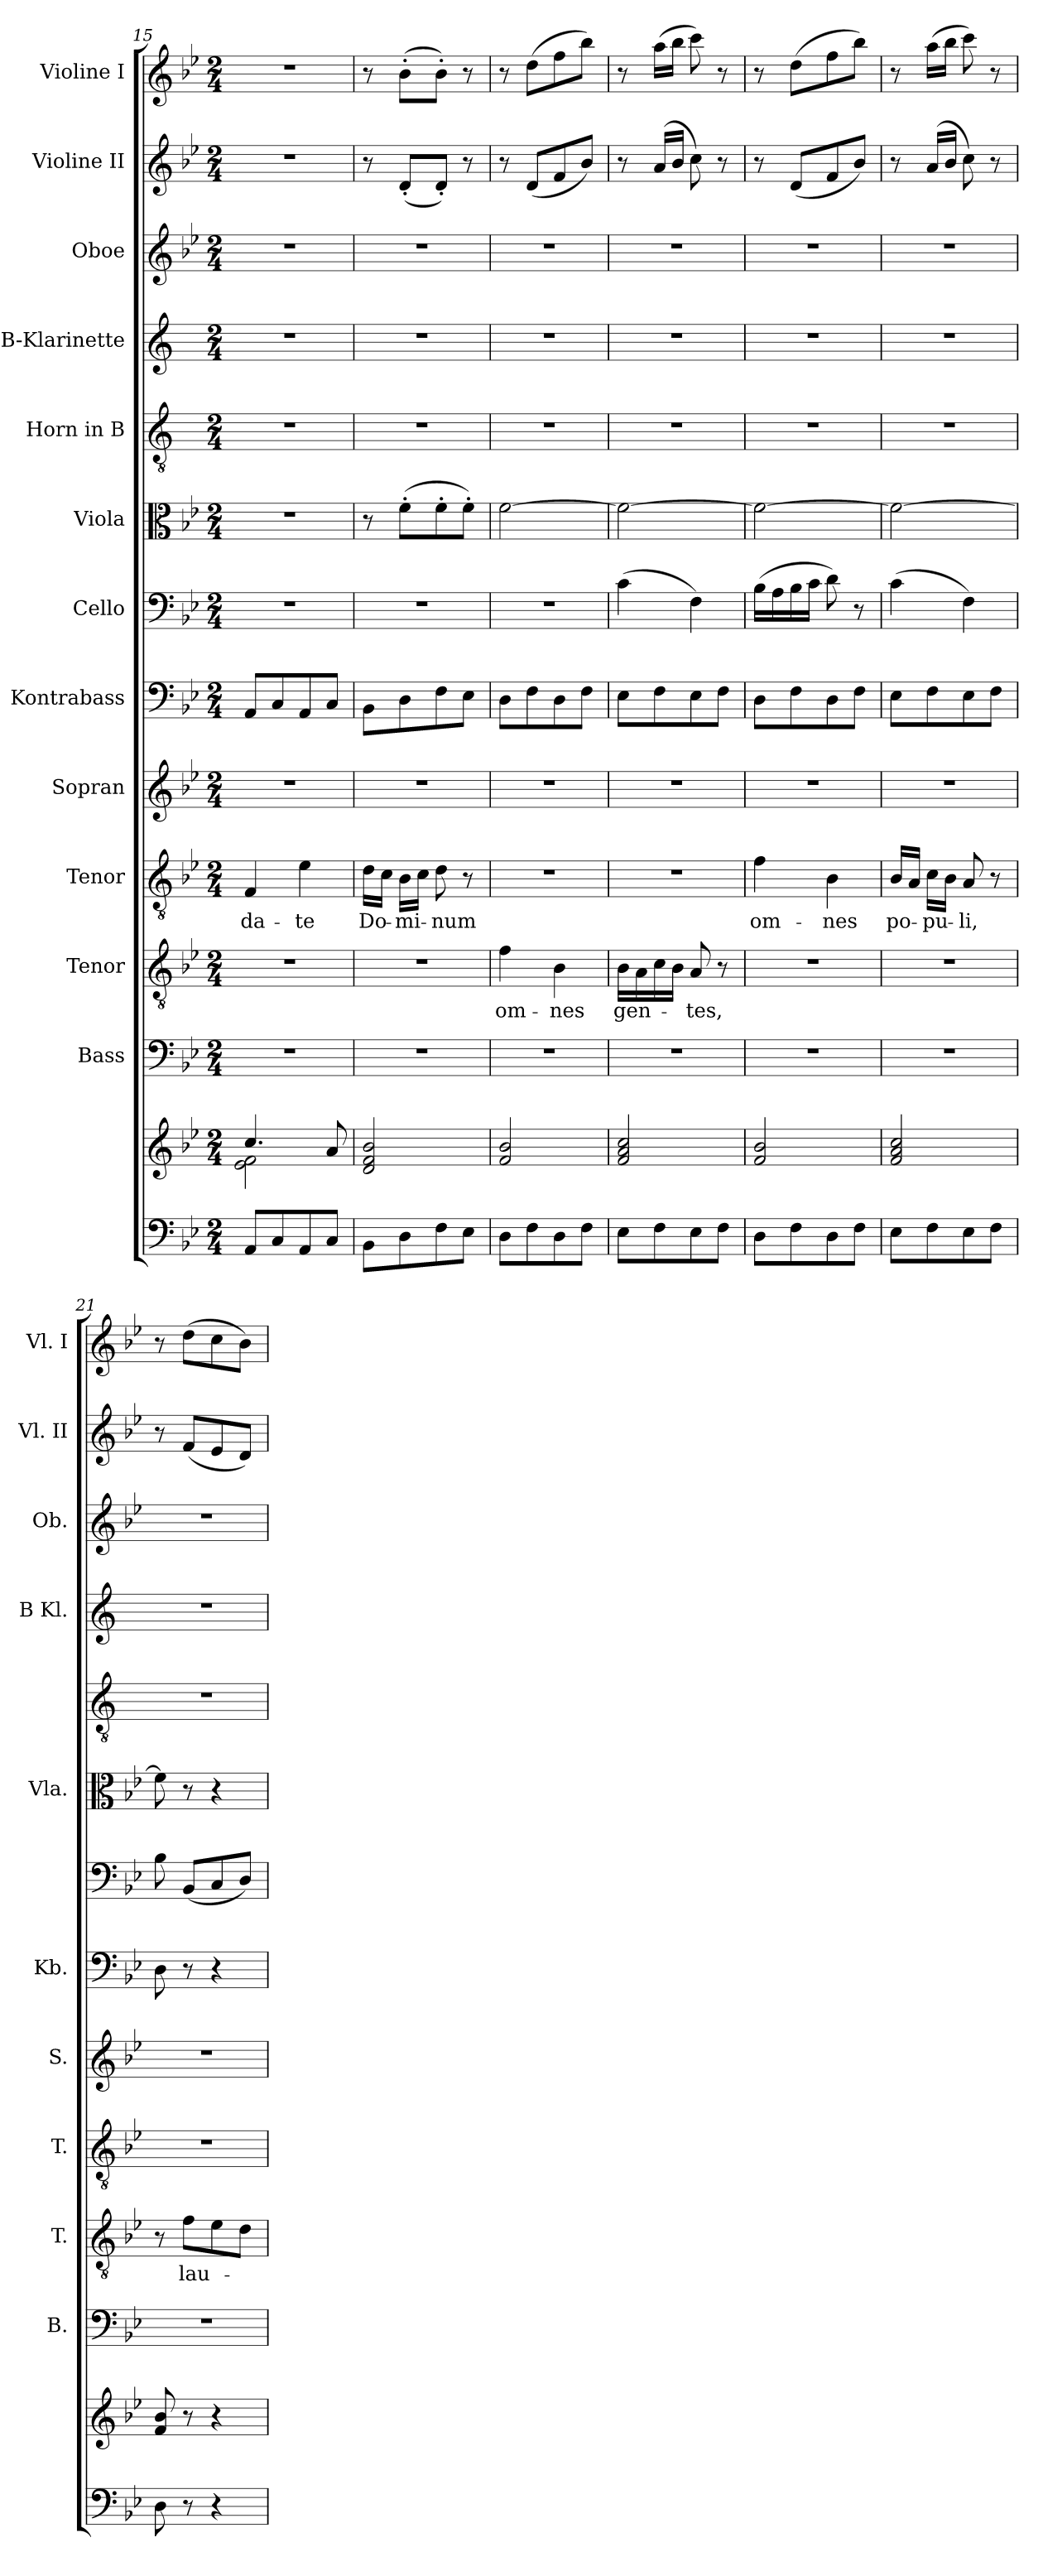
**kern	**kern	**kern	**kern	**text	**kern	**text	**kern	**kern	**kern	**kern	**kern	**kern	**kern	**kern	**kern
*part13	*part13	*part12	*part11	*part11	*part10	*part10	*part9	*part8	*part7	*part6	*part5	*part4	*part3	*part2	*part1
*staff14	*staff13	*staff12	*staff11	*staff11	*staff10	*staff10	*staff9	*staff8	*staff7	*staff6	*staff5	*staff4	*staff3	*staff2	*staff1
*	*	*I"Bass	*I"Tenor	*	*I"Tenor	*	*I"Sopran	*I"Kontrabass	*I"Cello	*I"Viola	*I"Horn in B	*I"B-Klarinette	*I"Oboe	*I"Violine II	*I"Violine I
*	*	*I'B.	*I'T.	*	*I'T.	*	*I'S.	*I'Kb.	*	*I'Vla.	*	*I'B Kl.	*I'Ob.	*I'Vl. II	*I'Vl. I
*clefF4	*clefG2	*clefF4	*clefGv2	*	*clefGv2	*	*clefG2	*clefF4	*clefF4	*clefC3	*clefGv2	*clefG2	*clefG2	*clefG2	*clefG2
*	*	*	*	*	*	*	*	*ITrd7c12	*	*	*ITrd1c2	*ITrd1c2	*	*	*
*k[b-e-]	*k[b-e-]	*k[b-e-]	*k[b-e-]	*	*k[b-e-]	*	*k[b-e-]	*k[b-e-]	*k[b-e-]	*k[b-e-]	*k[b-e-]	*k[b-e-]	*k[b-e-]	*k[b-e-]	*k[b-e-]
*B-:	*B-:	*B-:	*B-:	*	*B-:	*	*B-:	*B-:	*B-:	*B-:	*B-:	*B-:	*B-:	*B-:	*B-:
*M2/4	*M2/4	*M2/4	*M2/4	*	*M2/4	*	*M2/4	*M2/4	*M2/4	*M2/4	*M2/4	*M2/4	*M2/4	*M2/4	*M2/4
=15	=15	=15	=15	=15	=15	=15	=15	=15	=15	=15	=15	=15	=15	=15	=15
*	*^	*	*	*	*	*	*	*	*	*	*	*	*	*	*
!	!	!	!	!	!	!	!LO:LY:b	!	!	!	!	!	!	!	!	!
8AA/L	4.cc/	2e-\ 2f\	2r	2r	.	4F/	-da-	2r	8AAA/L	2r	2r	2r	2r	2r	2r	2r
8C/	.	.	.	.	.	.	.	.	8CC/	.	.	.	.	.	.	.
!	!	!	!	!	!	!	!LO:LY:b	!	!	!	!	!	!	!	!	!
8AA/	.	.	.	.	.	4e-\	-te	.	8AAA/	.	.	.	.	.	.	.
8C/J	8a/	.	.	.	.	.	.	.	8CC/J	.	.	.	.	.	.	.
*	*v	*v	*	*	*	*	*	*	*	*	*	*	*	*	*	*
!!LO:PB:g=z
=16	=16	=16	=16	=16	=16	=16	=16	=16	=16	=16	=16	=16	=16	=16	=16
!	!	!	!	!	!	!LO:LY:b	!	!	!	!	!	!	!	!	!
8BB-\L	2d/ 2f/ 2b-/	2r	2r	.	16d\LL	Do-	2r	8BBB-\L	2r	8r	2r	2r	2r	8r	8r
.	.	.	.	.	16c\JJ	.	.	.	.	.	.	.	.	.	.
!	!	!	!	!	!	!LO:LY:b	!	!	!	!	!	!	!	!	!
8D\	.	.	.	.	16B-\LL	-mi-	.	8DD\	.	(>8f'>\L	.	.	.	(<8d'</L	(>8b-'>\L
.	.	.	.	.	16c\JJ	.	.	.	.	.	.	.	.	.	.
!	!	!	!	!	!	!LO:LY:b	!	!	!	!	!	!	!	!	!
8F\	.	.	.	.	8d\	-num	.	8FF\	.	8f'>\	.	.	.	8d'</J)	8b-'>\J)
8E-\J	.	.	.	.	8r	.	.	8EE-\J	.	8f'>\J)	.	.	.	8r	8r
=17	=17	=17	=17	=17	=17	=17	=17	=17	=17	=17	=17	=17	=17	=17	=17
!	!	!	!	!LO:LY:b	!	!	!	!	!	!	!	!	!	!	!
8D\L	2f/ 2b-/	2r	4f\	om-	2r	.	2r	8DD\L	2r	[2f\	2r	2r	2r	8r	8r
8F\	.	.	.	.	.	.	.	8FF\	.	.	.	.	.	(<8d/L	(>8dd\L
!	!	!	!	!LO:LY:b	!	!	!	!	!	!	!	!	!	!	!
8D\	.	.	4B-\	-nes	.	.	.	8DD\	.	.	.	.	.	8f/	8ff\
8F\J	.	.	.	.	.	.	.	8FF\J	.	.	.	.	.	8b-/J)	8bb-\J)
=18	=18	=18	=18	=18	=18	=18	=18	=18	=18	=18	=18	=18	=18	=18	=18
!	!	!	!	!LO:LY:b	!	!	!	!	!	!	!	!	!	!	!
8E-\L	2f/ 2a/ 2cc/	2r	16B-\LL	gen-	2r	.	2r	8EE-\L	(>4c\	2f\_	2r	2r	2r	8r	8r
.	.	.	16A\	.	.	.	.	.	.	.	.	.	.	.	.
8F\	.	.	16c\	.	.	.	.	8FF\	.	.	.	.	.	(>16a/LL	(>16aa\LL
.	.	.	16B-\JJ	.	.	.	.	.	.	.	.	.	.	16b-/JJ	16bb-\JJ
!	!	!	!	!LO:LY:b	!	!	!	!	!	!	!	!	!	!	!
8E-\	.	.	8A/	-tes,	.	.	.	8EE-\	4F\)	.	.	.	.	8cc\)	8ccc\)
8F\J	.	.	8r	.	.	.	.	8FF\J	.	.	.	.	.	8r	8r
=19	=19	=19	=19	=19	=19	=19	=19	=19	=19	=19	=19	=19	=19	=19	=19
!	!	!	!	!	!	!LO:LY:b	!	!	!	!	!	!	!	!	!
8D\L	2f/ 2b-/	2r	2r	.	4f\	om-	2r	8DD\L	(>16B-\LL	2f\_	2r	2r	2r	8r	8r
.	.	.	.	.	.	.	.	.	16A\	.	.	.	.	.	.
8F\	.	.	.	.	.	.	.	8FF\	16B-\	.	.	.	.	(<8d/L	(>8dd\L
.	.	.	.	.	.	.	.	.	16c\JJ	.	.	.	.	.	.
!	!	!	!	!	!	!LO:LY:b	!	!	!	!	!	!	!	!	!
8D\	.	.	.	.	4B-\	-nes	.	8DD\	8d\)	.	.	.	.	8f/	8ff\
8F\J	.	.	.	.	.	.	.	8FF\J	8r	.	.	.	.	8b-/J)	8bb-\J)
=20	=20	=20	=20	=20	=20	=20	=20	=20	=20	=20	=20	=20	=20	=20	=20
!	!	!	!	!	!	!LO:LY:b	!	!	!	!	!	!	!	!	!
8E-\L	2f/ 2a/ 2cc/	2r	2r	.	16B-/LL	po-	2r	8EE-\L	(>4c\	2f\_	2r	2r	2r	8r	8r
.	.	.	.	.	16A/JJ	.	.	.	.	.	.	.	.	.	.
!	!	!	!	!	!	!LO:LY:b	!	!	!	!	!	!	!	!	!
8F\	.	.	.	.	16c\LL	-pu-	.	8FF\	.	.	.	.	.	(>16a/LL	(>16aa\LL
.	.	.	.	.	16B-\JJ	.	.	.	.	.	.	.	.	16b-/JJ	16bb-\JJ
!	!	!	!	!	!	!LO:LY:b	!	!	!	!	!	!	!	!	!
8E-\	.	.	.	.	8A/	-li,	.	8EE-\	4F\)	.	.	.	.	8cc\)	8ccc\)
8F\J	.	.	.	.	8r	.	.	8FF\J	.	.	.	.	.	8r	8r
=21	=21	=21	=21	=21	=21	=21	=21	=21	=21	=21	=21	=21	=21	=21	=21
8D\	8f/ 8b-/	2r	8r	.	2r	.	2r	8DD\	8B-\	8f\]	2r	2r	2r	8r	8r
!	!	!	!	!LO:LY:b	!	!	!	!	!	!	!	!	!	!	!
8r	8r	.	8f\L	lau-	.	.	.	8r	(<8BB-/L	8r	.	.	.	(<8f/L	(>8dd\L
4r	4r	.	8e-\	.	.	.	.	4r	8C/	4r	.	.	.	8e-/	8cc\
.	.	.	8d\J	.	.	.	.	.	8D/J)	.	.	.	.	8d/J)	8b-\J)
=	=	=	=	=	=	=	=	=	=	=	=	=	=	=	=
*-	*-	*-	*-	*-	*-	*-	*-	*-	*-	*-	*-	*-	*-	*-	*-
